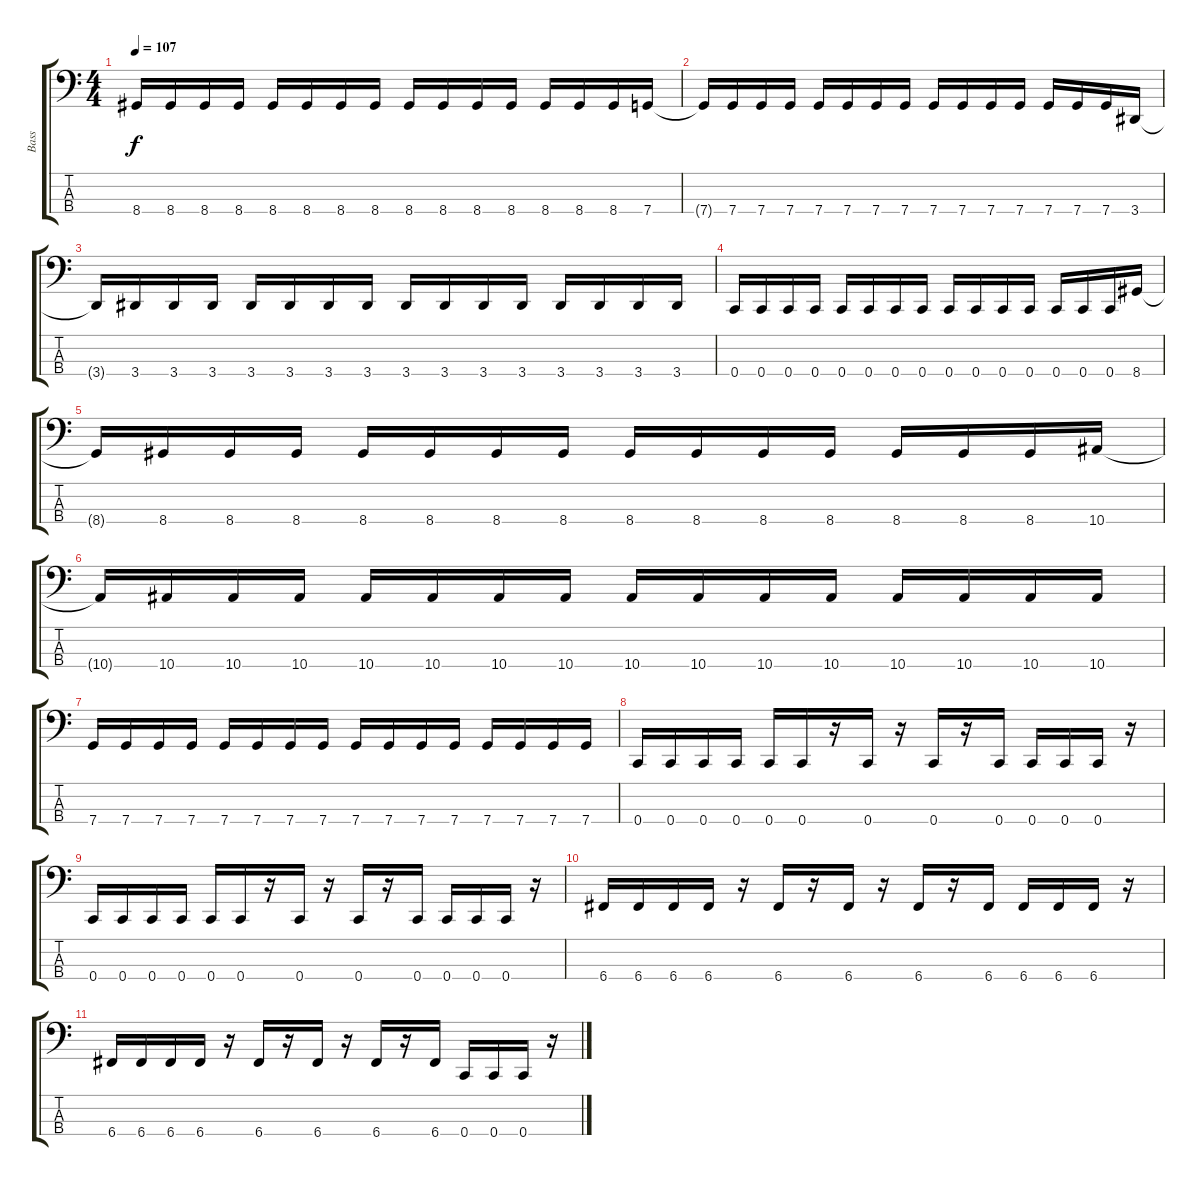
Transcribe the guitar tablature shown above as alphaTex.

\track ("Bass" "Bass") {instrument electricbassfinger}
\staff {score tabs}
\tuning (F2 C2 G1 C1) {hide}
\ts (4 4)
\tempo 107
\clef f4
\ks c
8.4.16{dy f} 8.4.16 8.4.16 8.4.16 8.4.16 8.4.16 8.4.16 8.4.16 8.4.16 8.4.16 8.4.16 8.4.16 8.4.16 8.4.16 8.4.16 7.4.16 |
7.4{t}.16 7.4.16 7.4.16 7.4.16 7.4.16 7.4.16 7.4.16 7.4.16 7.4.16 7.4.16 7.4.16 7.4.16 7.4.16 7.4.16 7.4.16 3.4.16 |
3.4{t}.16 3.4.16 3.4.16 3.4.16 3.4.16 3.4.16 3.4.16 3.4.16 3.4.16 3.4.16 3.4.16 3.4.16 3.4.16 3.4.16 3.4.16 3.4.16 |
0.4.16 0.4.16 0.4.16 0.4.16 0.4.16 0.4.16 0.4.16 0.4.16 0.4.16 0.4.16 0.4.16 0.4.16 0.4.16 0.4.16 0.4.16 8.4.16 |
8.4{t}.16 8.4.16 8.4.16 8.4.16 8.4.16 8.4.16 8.4.16 8.4.16 8.4.16 8.4.16 8.4.16 8.4.16 8.4.16 8.4.16 8.4.16 10.4.16 |
10.4{t}.16 10.4.16 10.4.16 10.4.16 10.4.16 10.4.16 10.4.16 10.4.16 10.4.16 10.4.16 10.4.16 10.4.16 10.4.16 10.4.16 10.4.16 10.4.16 |
7.4.16 7.4.16 7.4.16 7.4.16 7.4.16 7.4.16 7.4.16 7.4.16 7.4.16 7.4.16 7.4.16 7.4.16 7.4.16 7.4.16 7.4.16 7.4.16 |
0.4.16 0.4.16 0.4.16 0.4.16 0.4.16 0.4.16 r.16 0.4.16 r.16 0.4.16 r.16 0.4.16 0.4.16 0.4.16 0.4.16 r.16 |
0.4.16 0.4.16 0.4.16 0.4.16 0.4.16 0.4.16 r.16 0.4.16 r.16 0.4.16 r.16 0.4.16 0.4.16 0.4.16 0.4.16 r.16 |
6.4.16 6.4.16 6.4.16 6.4.16 r.16 6.4.16 r.16 6.4.16 r.16 6.4.16 r.16 6.4.16 6.4.16 6.4.16 6.4.16 r.16 |
6.4.16 6.4.16 6.4.16 6.4.16 r.16 6.4.16 r.16 6.4.16 r.16 6.4.16 r.16 6.4.16 0.4.16 0.4.16 0.4.16 r.16
